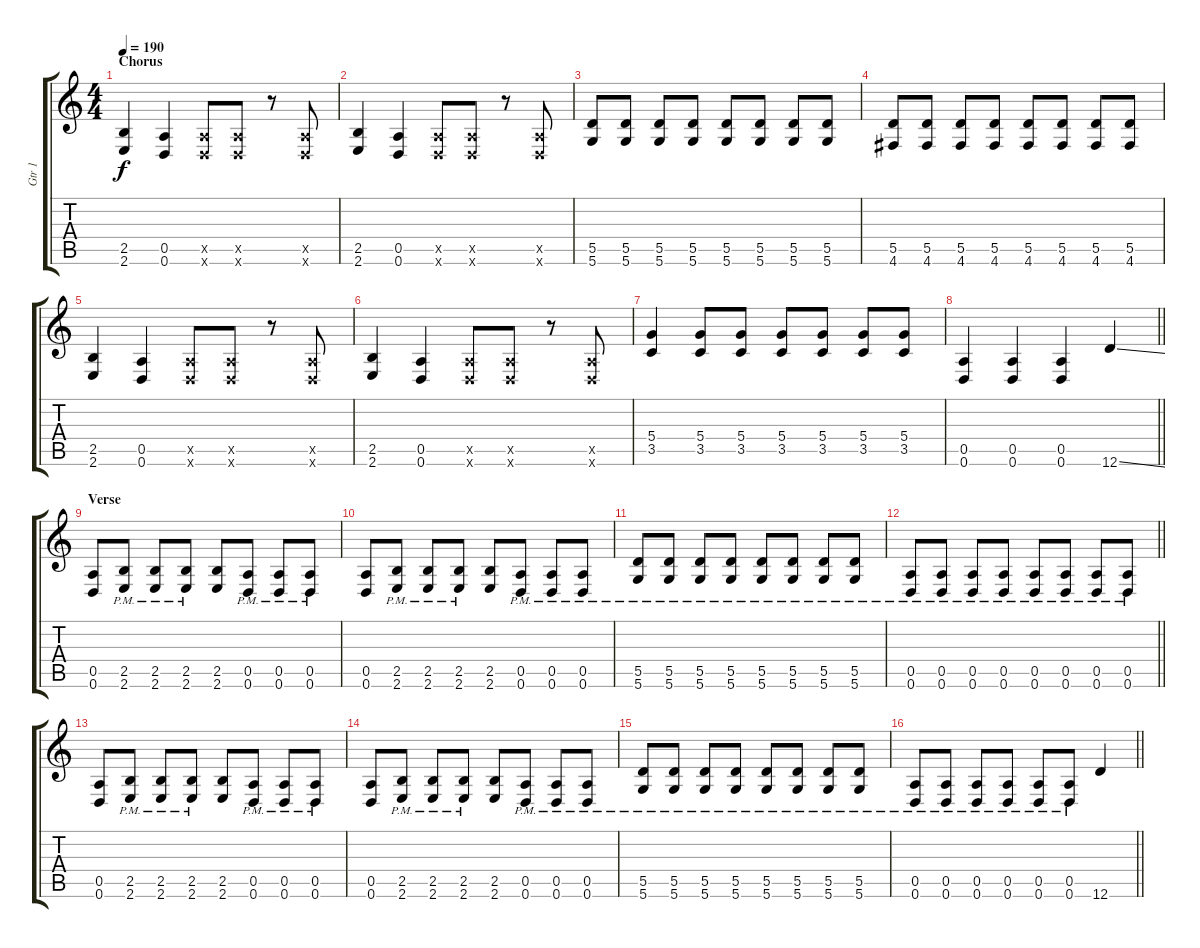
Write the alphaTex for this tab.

\track ("Gtr 1" "Gtr 1") {instrument distortionguitar}
\staff {score tabs}
\tuning (E4 B3 G3 D3 A2 D2) {hide}
\ts (4 4)
\section ("" "Chorus")
\tempo 190
\clef g2
\ks c
(2.5 2.6).4{dy f} (0.5 0.6).4 (0.5{x} 0.6{x}).8 (0.5{x} 0.6{x}).8 r.8 (0.5{x} 0.6{x}).8 |
(2.5 2.6).4 (0.5 0.6).4 (0.5{x} 0.6{x}).8 (0.5{x} 0.6{x}).8 r.8 (0.5{x} 0.6{x}).8 |
(5.5 5.6).8 (5.5 5.6).8 (5.5 5.6).8 (5.5 5.6).8 (5.5 5.6).8 (5.5 5.6).8 (5.5 5.6).8 (5.5 5.6).8 |
(5.5 4.6).8 (5.5 4.6).8 (5.5 4.6).8 (5.5 4.6).8 (5.5 4.6).8 (5.5 4.6).8 (5.5 4.6).8 (5.5 4.6).8 |
(2.5 2.6).4 (0.5 0.6).4 (0.5{x} 0.6{x}).8 (0.5{x} 0.6{x}).8 r.8 (0.5{x} 0.6{x}).8 |
(2.5 2.6).4 (0.5 0.6).4 (0.5{x} 0.6{x}).8 (0.5{x} 0.6{x}).8 r.8 (0.5{x} 0.6{x}).8 |
(5.4 3.5).4 (5.4 3.5).8 (5.4 3.5).8 (5.4 3.5).8 (5.4 3.5).8 (5.4 3.5).8 (5.4 3.5).8 |
\barLineRight lightlight
(0.5 0.6).4 (0.5 0.6).4 (0.5 0.6).4 12.6{ss}.4 |
\section ("" "Verse")
(0.5 0.6).8 (2.5{pm} 2.6{pm}).8 (2.5{pm} 2.6{pm}).8 (2.5{pm} 2.6{pm}).8 (2.5 2.6).8 (0.5{pm} 0.6{pm}).8 (0.5{pm} 0.6{pm}).8 (0.5{pm} 0.6{pm}).8 |
(0.5 0.6).8 (2.5{pm} 2.6{pm}).8 (2.5{pm} 2.6{pm}).8 (2.5{pm} 2.6{pm}).8 (2.5 2.6).8 (0.5{pm} 0.6{pm}).8 (0.5{pm} 0.6{pm}).8 (0.5{pm} 0.6{pm}).8 |
(5.5{pm} 5.6{pm}).8 (5.5{pm} 5.6{pm}).8 (5.5{pm} 5.6{pm}).8 (5.5{pm} 5.6{pm}).8 (5.5{pm} 5.6{pm}).8 (5.5{pm} 5.6{pm}).8 (5.5{pm} 5.6{pm}).8 (5.5{pm} 5.6{pm}).8 |
\barLineRight lightlight
(0.5{pm} 0.6{pm}).8 (0.5{pm} 0.6{pm}).8 (0.5{pm} 0.6{pm}).8 (0.5{pm} 0.6{pm}).8 (0.5{pm} 0.6{pm}).8 (0.5{pm} 0.6{pm}).8 (0.5{pm} 0.6{pm}).8 (0.5{pm} 0.6{pm}).8 |
(0.5 0.6).8 (2.5{pm} 2.6{pm}).8 (2.5{pm} 2.6{pm}).8 (2.5{pm} 2.6{pm}).8 (2.5 2.6).8 (0.5{pm} 0.6{pm}).8 (0.5{pm} 0.6{pm}).8 (0.5{pm} 0.6{pm}).8 |
(0.5 0.6).8 (2.5{pm} 2.6{pm}).8 (2.5{pm} 2.6{pm}).8 (2.5{pm} 2.6{pm}).8 (2.5 2.6).8 (0.5{pm} 0.6{pm}).8 (0.5{pm} 0.6{pm}).8 (0.5{pm} 0.6{pm}).8 |
(5.5{pm} 5.6{pm}).8 (5.5{pm} 5.6{pm}).8 (5.5{pm} 5.6{pm}).8 (5.5{pm} 5.6{pm}).8 (5.5{pm} 5.6{pm}).8 (5.5{pm} 5.6{pm}).8 (5.5{pm} 5.6{pm}).8 (5.5{pm} 5.6{pm}).8 |
\barLineRight lightlight
(0.5{pm} 0.6{pm}).8 (0.5{pm} 0.6{pm}).8 (0.5{pm} 0.6{pm}).8 (0.5{pm} 0.6{pm}).8 (0.5{pm} 0.6{pm}).8 (0.5{pm} 0.6{pm}).8 12.6{ss}.4
